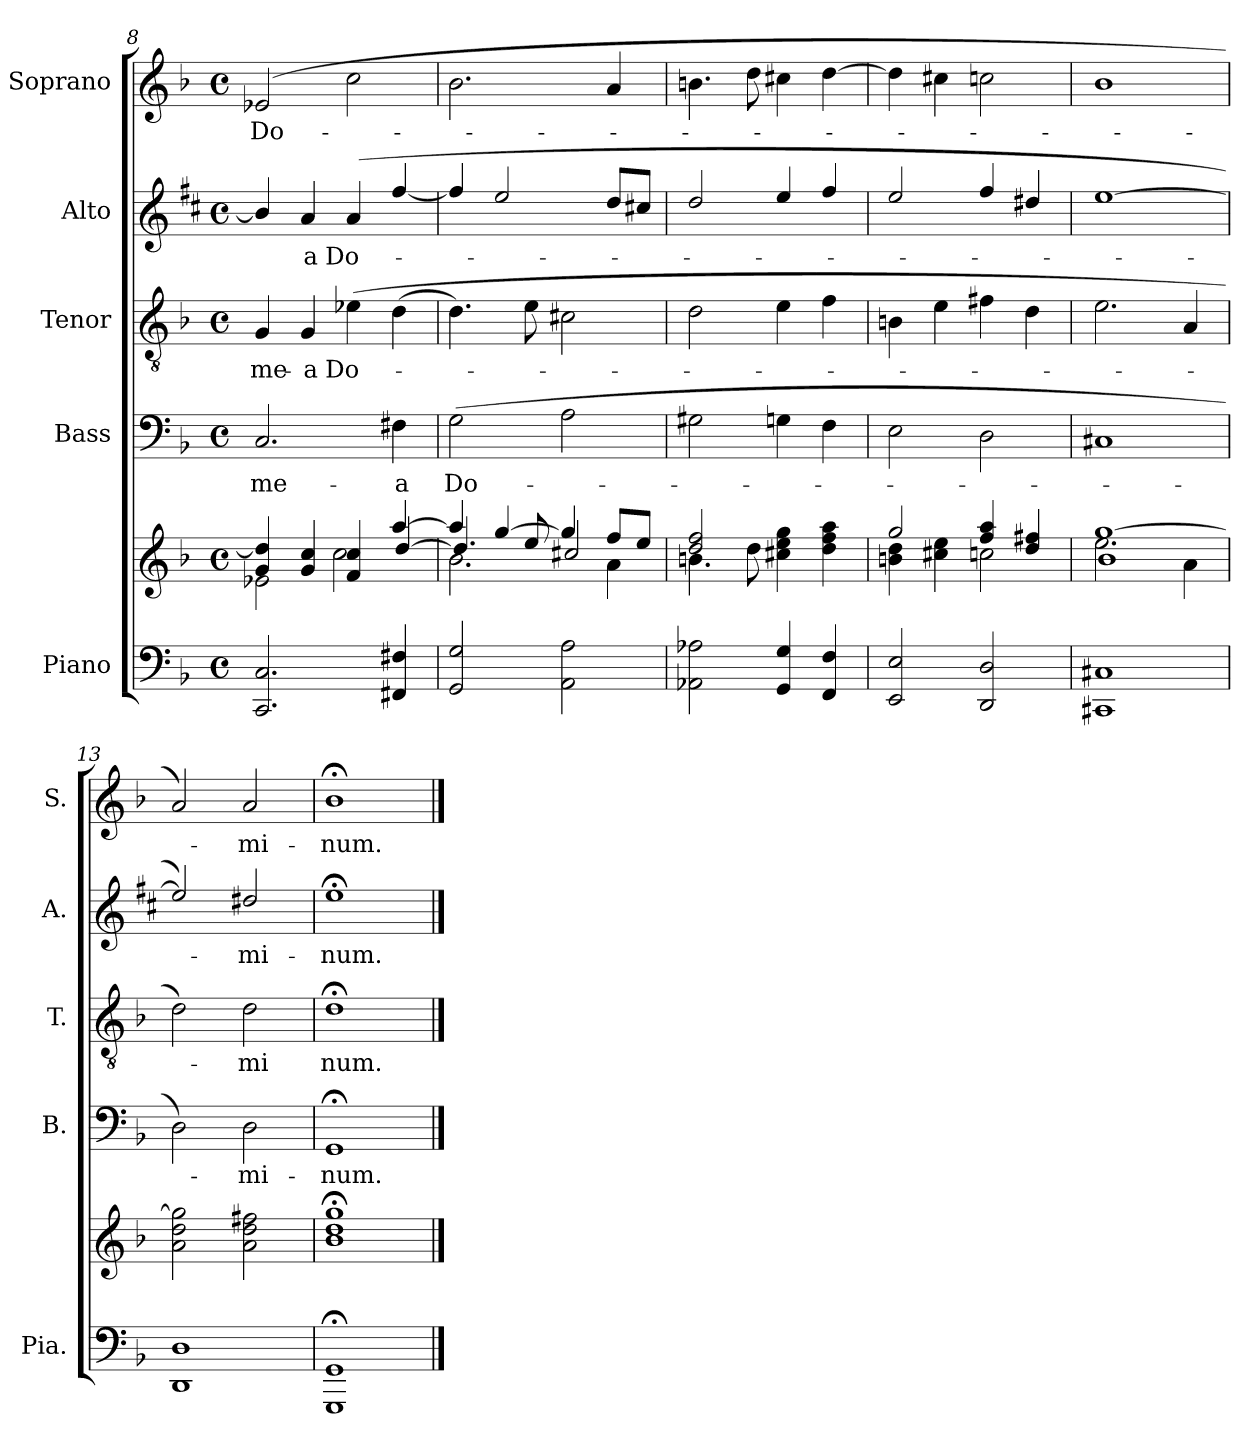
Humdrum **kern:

**kern	**kern	**kern	**text	**kern	**text	**kern	**text	**kern	**text
*part5	*part5	*part4	*part4	*part3	*part3	*part2	*part2	*part1	*part1
*staff6	*staff5	*staff4	*staff4	*staff3	*staff3	*staff2	*staff2	*staff1	*staff1
*I"Piano	*	*I"Bass	*	*I"Tenor	*	*I"Alto	*	*I"Soprano	*
*I'Pia.	*	*I'B.	*	*I'T.	*	*I'A.	*	*I'S.	*
*clefF4	*clefG2	*clefF4	*	*clefGv2	*	*clefG2	*	*clefG2	*
*	*	*	*	*	*	*ITrd5c9	*	*	*
*k[b-]	*k[b-]	*k[b-]	*	*k[b-]	*	*k[b-]	*	*k[b-]	*
*M4/4	*M4/4	*M4/4	*	*M4/4	*	*M4/4	*	*M4/4	*
*met(c)	*met(c)	*met(c)	*	*met(c)	*	*met(c)	*	*met(c)	*
=8	=8	=8	=8	=8	=8	=8	=8	=8	=8
*	*^	*	*	*	*	*	*	*	*
*	*	*^	*	*	*	*	*	*	*	*
!	!	!	!	!	!LO:LY:b	!	!LO:LY:b	!	!	!	!LO:LY:b
2.CC/ 2.C/	4g/ 4dd/]	2e-X\	2.ryy	2.C/	me-	4G/	me-	4d/]	.	(>2e-X/	Do-
!	!	!	!	!	!	!	!LO:LY:b	!	!LO:LY:b	!	!
.	4g/ 4cc/	.	.	.	.	4G/	-a	4c/	-a	.	.
!	!	!	!	!	!	!	!LO:LY:b	!	!LO:LY:b	!	!
.	4f/ 4cc/	2cc\	.	.	.	(>4e-X\	Do-	(>4c/	Do-	2cc\	.
!	!	!	!	!	!LO:LY:b	!	!	!	!	!	!
4FF#X/ 4F#X/	[4aa/	.	[4dd/	4F#X\	-a	(>4d\	.	[4a/	.	.	.
=9	=9	=9	=9	=9	=9	=9	=9	=9	=9	=9	=9
!	!	!	!	!	!LO:LY:b	!	!	!	!	!	!
2GG/ 2G/	4aa/]	2.b-\	4.dd/]	(>2G\	Do-	4.d\)	.	4a/]	.	2.b-\	.
.	[4gg/	.	.	.	.	.	.	2g/	.	.	.
.	.	.	8ee/	.	.	8e\	.	.	.	.	.
2AA\ 2A\	4gg/]	.	2cc#X/	2A\	.	2c#X\	.	.	.	.	.
.	8ff/L	4a\	.	.	.	.	.	8f/L	.	4a/	.
.	8ee/J	.	.	.	.	.	.	8en/J	.	.	.
*	*	*v	*v	*	*	*	*	*	*	*	*
=10	=10	=10	=10	=10	=10	=10	=10	=10	=10	=10
2AA-X\ 2A-X\	2dd/ 2ff/	4.bn\	2G#X\	.	2d\	.	2f/	.	4.bn\	.
.	.	8dd\	.	.	.	.	.	.	8dd\	.
4GG/ 4G/	4cc#X\ 4ee\ 4gg\	2ryy	4Gn\	.	4e\	.	4g/	.	4cc#X\	.
4FF/ 4F/	4dd\ 4ff\ 4aa\	.	4F\	.	4f\	.	4a/	.	[4dd\	.
=11	=11	=11	=11	=11	=11	=11	=11	=11	=11	=11
2EE/ 2E/	2gg/	4bn\ 4dd\	2E\	.	4Bn\	.	2g/	.	4dd\]	.
.	.	4cc#X\ 4ee\	.	.	4e\	.	.	.	4cc#X\	.
2DD/ 2D/	4ff/ 4aa/	2ccn\	2D\	.	4f#X\	.	4a/	.	2ccn\	.
.	4dd/ 4ff#X/	.	.	.	4d\	.	4f#X/	.	.	.
=12	=12	=12	=12	=12	=12	=12	=12	=12	=12	=12
*	*	*^	*	*	*	*	*	*	*	*
1CC#X 1C#X	[1gg	2.ee\	1b-	1C#X	.	2.e\	.	[1g	.	1b-	.
.	.	4a\	.	.	.	4A/	.	.	.	.	.
*	*v	*v	*v	*	*	*	*	*	*	*	*
=13	=13	=13	=13	=13	=13	=13	=13	=13	=13
1DD 1D	2a\ 2dd\ 2gg\]	2D\)	.	2d\)	.	2g/])	.	2a/)	.
!	!	!	!LO:LY:b	!	!LO:LY:b	!	!LO:LY:b	!	!LO:LY:b
.	2a\ 2dd\ 2ff#X\	2D\	-mi-	2d\	-mi	2f#X/	-mi-	2a/	-mi-
=14	=14	=14	=14	=14	=14	=14	=14	=14	=14
!	!	!	!LO:LY:b	!	!LO:LY:b	!	!LO:LY:b	!	!LO:LY:b
1GGG;< 1GG;<	1b-;< 1dd;< 1gg;<	1GG;<	-num.	1d;<	-num.	1g;<	-num.	1b-;<	-num.
==	==	==	==	==	==	==	==	==	==
*-	*-	*-	*-	*-	*-	*-	*-	*-	*-
